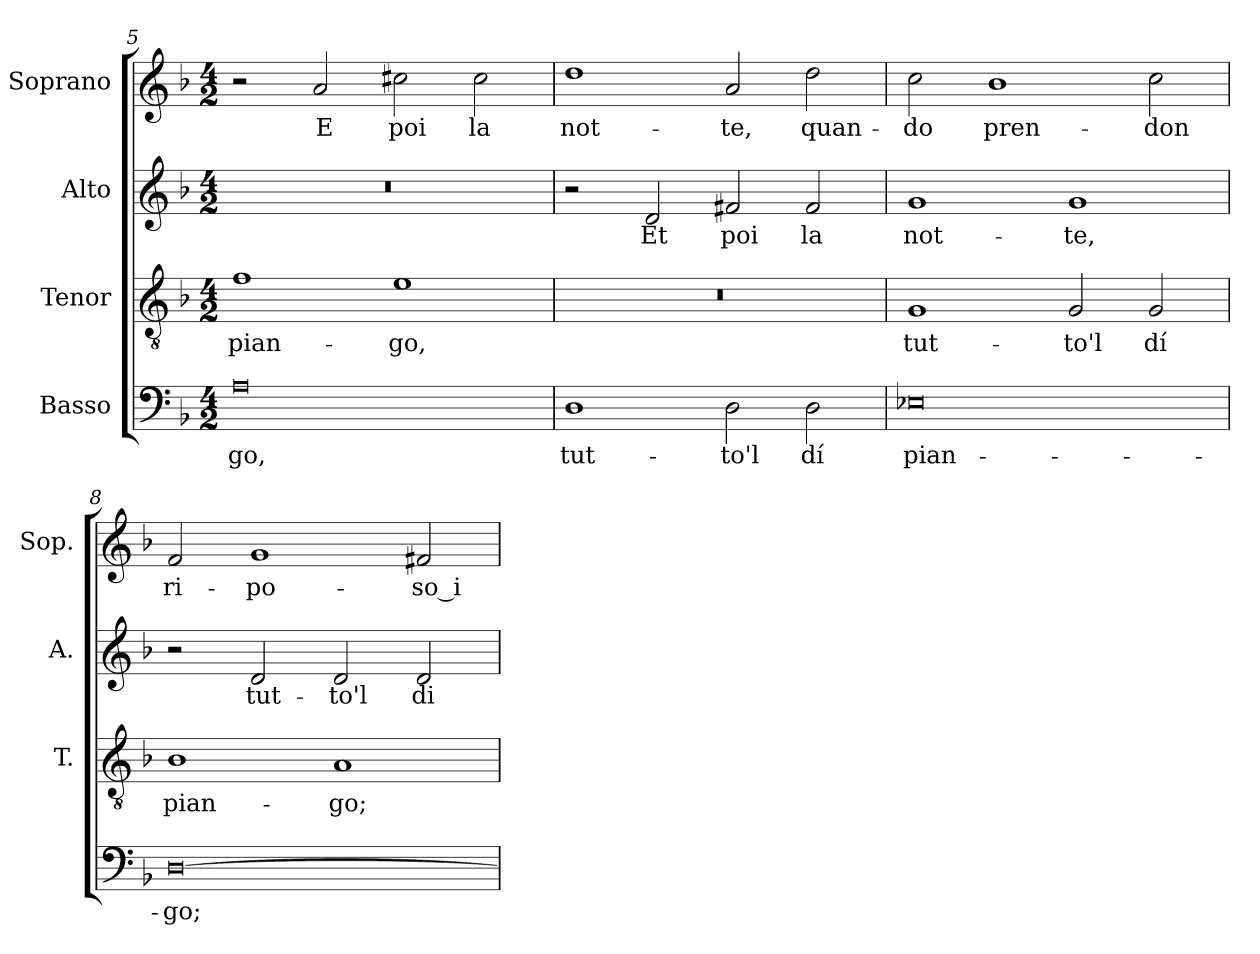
**kern	**text	**kern	**text	**kern	**text	**kern	**text
*part4	*part4	*part3	*part3	*part2	*part2	*part1	*part1
*staff4	*staff4	*staff3	*staff3	*staff2	*staff2	*staff1	*staff1
*I"Basso	*	*I"Tenor	*	*I"Alto	*	*I"Soprano	*
*	*	*I'T.	*	*I'A.	*	*I'Sop.	*
*clefF4	*	*clefGv2	*	*clefG2	*	*clefG2	*
*	*	*ITrd7c12	*	*	*	*	*
*k[b-]	*	*k[b-]	*	*k[b-]	*	*k[b-]	*
*F:	*	*F:	*	*F:	*	*F:	*
*M4/2	*	*M4/2	*	*M4/2	*	*M4/2	*
=5	=5	=5	=5	=5	=5	=5	=5
!	!LO:LY:b:color=#000000	!	!	!	!	!	!
!	!	!	!LO:LY:b:color=#000000	!LO:N:vis=1	!	!	!
0Ai	-go,	1Fi	pian-	0r	.	2r	.
!	!	!	!	!	!	!	!LO:LY:b:color=#000000
.	.	.	.	.	.	2ai/	E
!	!	!	!LO:LY:b:color=#000000	!	!	!	!
!	!	!	!	!	!	!	!LO:LY:b:color=#000000
.	.	1Ei	-go,	.	.	2cc#Xi\	poi
!	!	!	!	!	!	!	!LO:LY:b:color=#000000
.	.	.	.	.	.	2cc#i\	la
=6	=6	=6	=6	=6	=6	=6	=6
!	!LO:LY:b:color=#000000	!LO:N:vis=1	!	!	!	!	!
!	!	!	!	!	!	!	!LO:LY:b:color=#000000
1Di	tut-	0r	.	2r	.	1ddi	not-
!	!	!	!	!	!LO:LY:b:color=#000000	!	!
.	.	.	.	2di/	Et	.	.
!	!LO:LY:b:color=#000000	!	!	!	!	!	!
!	!	!	!	!	!LO:LY:b:color=#000000	!	!
!	!	!	!	!	!	!	!LO:LY:b:color=#000000
2Di\	-to'l	.	.	2f#Xi/	poi	2ai/	-te,
!	!LO:LY:b:color=#000000	!	!	!	!	!	!
!	!	!	!	!	!LO:LY:b:color=#000000	!	!
!	!	!	!	!	!	!	!LO:LY:b:color=#000000
2Di\	dí	.	.	2f#i/	la	2ddi\	quan-
!!LO:LB:g=z
=7	=7	=7	=7	=7	=7	=7	=7
!	!LO:LY:b:color=#000000	!	!	!	!	!	!
!	!	!	!LO:LY:b:color=#000000	!	!	!	!
!	!	!	!	!	!LO:LY:b:color=#000000	!	!
!	!	!	!	!	!	!	!LO:LY:b:color=#000000
0E-Xi	pian-	1GGi	tut-	1gi	not-	2cci\	-do
!	!	!	!	!	!	!	!LO:LY:b:color=#000000
.	.	.	.	.	.	1b-i	pren-
!	!	!	!LO:LY:b:color=#000000	!	!	!	!
!	!	!	!	!	!LO:LY:b:color=#000000	!	!
.	.	2GGi/	-to'l	1gi	-te,	.	.
!	!	!	!LO:LY:b:color=#000000	!	!	!	!
!	!	!	!	!	!	!	!LO:LY:b:color=#000000
.	.	2GGi/	dí	.	.	2cci\	-don
=8	=8	=8	=8	=8	=8	=8	=8
!	!LO:LY:b:color=#000000	!	!	!	!	!	!
!	!	!	!LO:LY:b:color=#000000	!	!	!	!
!	!	!	!	!	!	!	!LO:LY:b:color=#000000
[>0Di	-go;	1BB-i	pian-	2r	.	2fi/	ri-
!	!	!	!	!	!LO:LY:b:color=#000000	!	!
!	!	!	!	!	!	!	!LO:LY:b:color=#000000
.	.	.	.	2di/	tut-	1gi	-po-
!	!	!	!LO:LY:b:color=#000000	!	!	!	!
!	!	!	!	!	!LO:LY:b:color=#000000	!	!
.	.	1AAi	-go;	2di/	-to'l	.	.
!	!	!	!	!	!LO:LY:b:color=#000000	!	!
!	!	!	!	!	!	!	!LO:LY:b:color=#000000
.	.	.	.	2di/	di	2f#Xi/	-so_i
=	=	=	=	=	=	=	=
*-	*-	*-	*-	*-	*-	*-	*-
